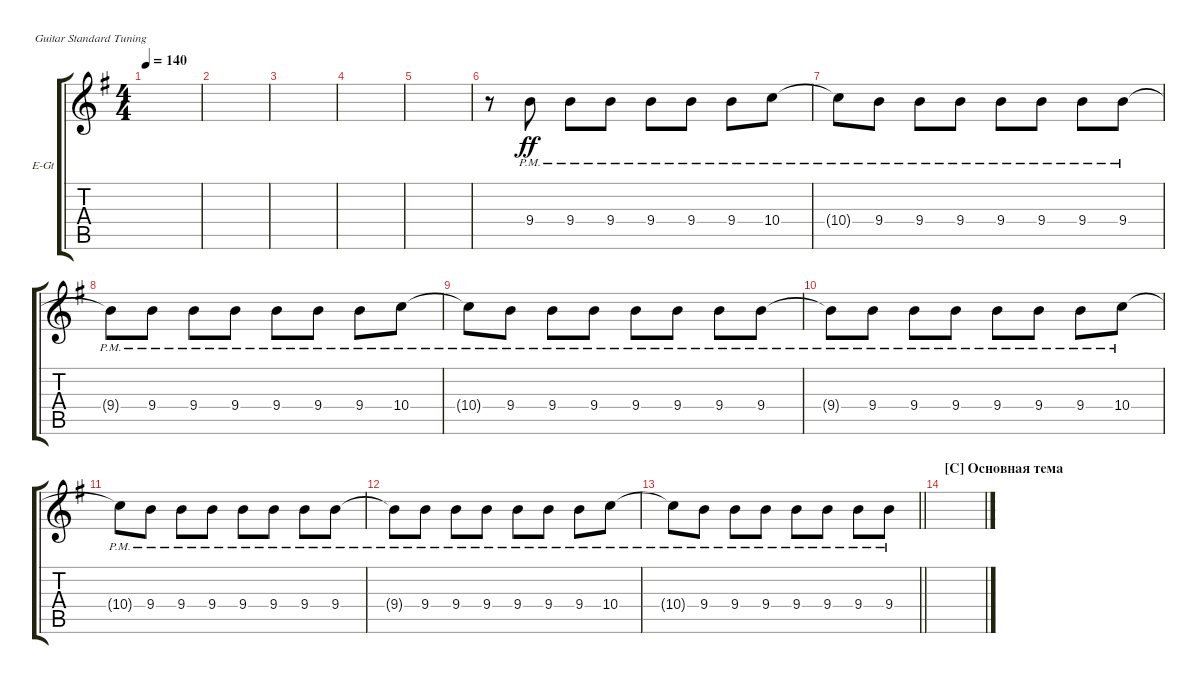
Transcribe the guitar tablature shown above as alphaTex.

\defaultSystemsLayout 4
\bracketExtendMode groupsimilarinstruments
\firstSystemTrackNameOrientation horizontal
\otherSystemsTrackNameOrientation horizontal
\track ("ЧИСТАЯ-ПРАВОЕ-УХО" "E-Gt") {instrument electricguitarclean}
\staff {score tabs}
\tuning (E4 B3 G3 D3 A2 E2)
\ts (4 4)
\tempo 140
\clef g2
\scale
0.333333
\ks eminor
|
\scale
0.333333 |
\scale
0.333333 |
\scale
0.333333 |
\scale
0.333333 |
\scale
0.333333 r.8 9.4{pm}.8{dy ff} 9.4{pm}.8 9.4{pm}.8 9.4{pm}.8 9.4{pm}.8 9.4{pm}.8 10.4{pm}.8 |
\scale
0.333333 10.4{pm t}.8 9.4{pm}.8 9.4{pm}.8 9.4{pm}.8 9.4{pm}.8 9.4{pm}.8 9.4{pm}.8 9.4{pm}.8 |
\scale
0.333333 9.4{pm t}.8 9.4{pm}.8 9.4{pm}.8 9.4{pm}.8 9.4{pm}.8 9.4{pm}.8 9.4{pm}.8 10.4{pm}.8 |
\scale
0.333333 10.4{pm t}.8 9.4{pm}.8 9.4{pm}.8 9.4{pm}.8 9.4{pm}.8 9.4{pm}.8 9.4{pm}.8 9.4{pm}.8 |
\scale
0.333333 9.4{pm t}.8 9.4{pm}.8 9.4{pm}.8 9.4{pm}.8 9.4{pm}.8 9.4{pm}.8 9.4{pm}.8 10.4{pm}.8 |
\scale
0.333333 10.4{pm t}.8 9.4{pm}.8 9.4{pm}.8 9.4{pm}.8 9.4{pm}.8 9.4{pm}.8 9.4{pm}.8 9.4{pm}.8 |
\scale
0.333333 9.4{pm t}.8 9.4{pm}.8 9.4{pm}.8 9.4{pm}.8 9.4{pm}.8 9.4{pm}.8 9.4{pm}.8 10.4{pm}.8 |
\scale
0.333333
\barLineRight lightlight
10.4{pm t}.8 9.4{pm}.8 9.4{pm}.8 9.4{pm}.8 9.4{pm}.8 9.4{pm}.8 9.4{pm}.8 9.4{pm}.8 |
\section ("C" "Основная тема")
\scale
0.333333 |
\scale
0.333333 |
\scale
0.333333
